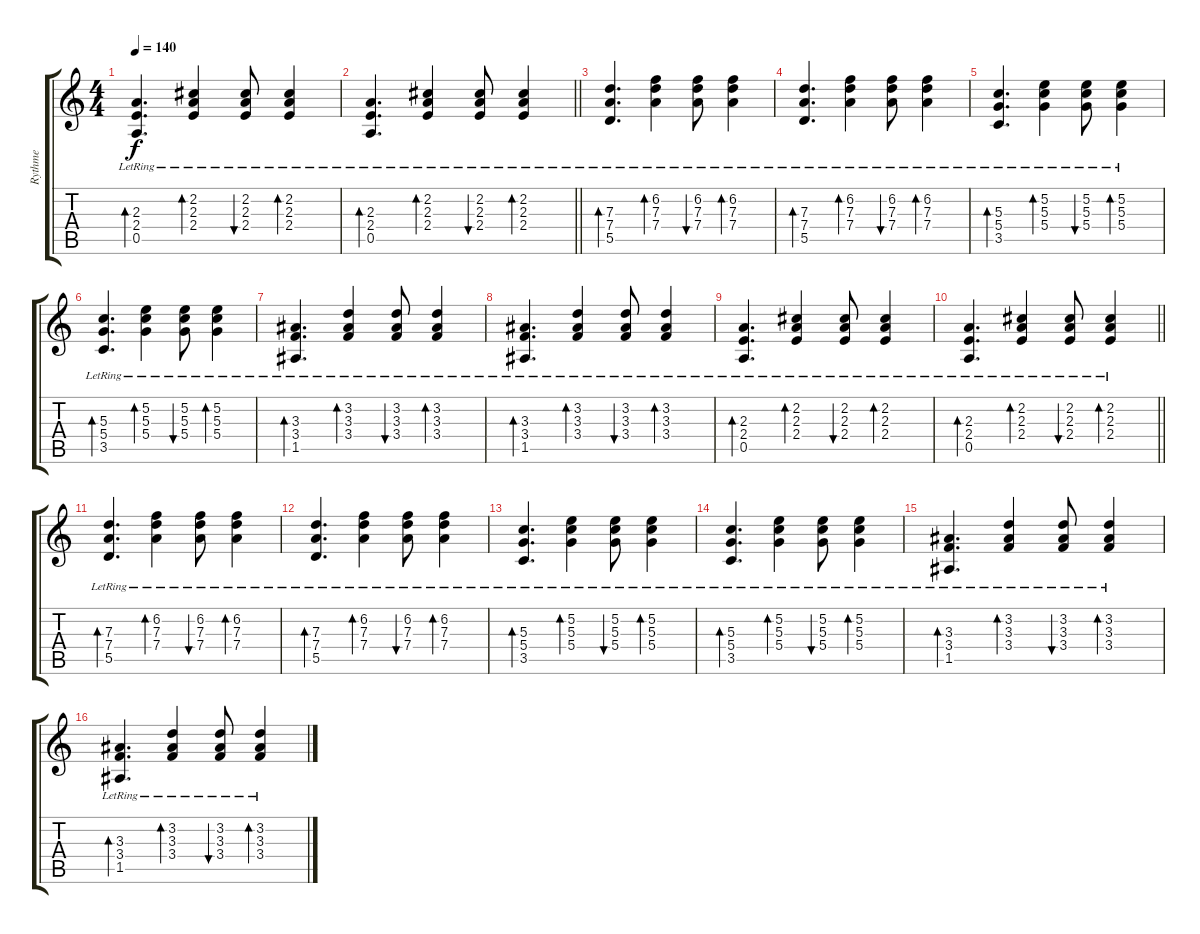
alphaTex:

\track ("Rythme" "Rythme") {instrument overdrivenguitar}
\staff {score tabs}
\tuning (E4 B3 G3 D3 A2 D2) {hide}
\ts (4 4)
\tempo 140
\clef g2
\ks c
(2.3{lr} 2.4{lr} 0.5{lr}).4{d bd 120 dy f} (2.2{lr} 2.3{lr} 2.4{lr}).4{bd 120} (2.2{lr} 2.3{lr} 2.4{lr}).8{bu 480} (2.2{lr} 2.3{lr} 2.4{lr}).4{bd 60} |
\barLineRight lightlight
(2.3{lr} 2.4{lr} 0.5{lr}).4{d bd 120} (2.2{lr} 2.3{lr} 2.4{lr}).4{bd 120} (2.2{lr} 2.3{lr} 2.4{lr}).8{bu 480} (2.2{lr} 2.3{lr} 2.4{lr}).4{bd 60} |
\section ("" " ")
(7.3{lr} 7.4{lr} 5.5{lr}).4{d bd 120} (6.2{lr} 7.3{lr} 7.4{lr}).4{bd 120} (6.2{lr} 7.3{lr} 7.4{lr}).8{bu 480} (6.2{lr} 7.3{lr} 7.4{lr}).4{bd 60} |
(7.3{lr} 7.4{lr} 5.5{lr}).4{d bd 120} (6.2{lr} 7.3{lr} 7.4{lr}).4{bd 120} (6.2{lr} 7.3{lr} 7.4{lr}).8{bu 480} (6.2{lr} 7.3{lr} 7.4{lr}).4{bd 60} |
(5.3{lr} 5.4{lr} 3.5{lr}).4{d bd 120} (5.2{lr} 5.3{lr} 5.4{lr}).4{bd 120} (5.2{lr} 5.3{lr} 5.4{lr}).8{bu 480} (5.2{lr} 5.3{lr} 5.4{lr}).4{bd 60} |
(5.3{lr} 5.4{lr} 3.5{lr}).4{d bd 120} (5.2{lr} 5.3{lr} 5.4{lr}).4{bd 120} (5.2{lr} 5.3{lr} 5.4{lr}).8{bu 480} (5.2{lr} 5.3{lr} 5.4{lr}).4{bd 60} |
(3.3{lr} 3.4{lr} 1.5{lr}).4{d bd 120} (3.2{lr} 3.3{lr} 3.4{lr}).4{bd 120} (3.2{lr} 3.3{lr} 3.4{lr}).8{bu 480} (3.2{lr} 3.3{lr} 3.4{lr}).4{bd 60} |
(3.3{lr} 3.4{lr} 1.5{lr}).4{d bd 120} (3.2{lr} 3.3{lr} 3.4{lr}).4{bd 120} (3.2{lr} 3.3{lr} 3.4{lr}).8{bu 480} (3.2{lr} 3.3{lr} 3.4{lr}).4{bd 60} |
(2.3{lr} 2.4{lr} 0.5{lr}).4{d bd 120} (2.2{lr} 2.3{lr} 2.4{lr}).4{bd 120} (2.2{lr} 2.3{lr} 2.4{lr}).8{bu 480} (2.2{lr} 2.3{lr} 2.4{lr}).4{bd 60} |
\barLineRight lightlight
(2.3{lr} 2.4{lr} 0.5{lr}).4{d bd 120} (2.2{lr} 2.3{lr} 2.4{lr}).4{bd 120} (2.2{lr} 2.3{lr} 2.4{lr}).8{bu 480} (2.2{lr} 2.3{lr} 2.4{lr}).4{bd 60} |
\section ("" " ")
(7.3{lr} 7.4{lr} 5.5{lr}).4{d bd 120} (6.2{lr} 7.3{lr} 7.4{lr}).4{bd 120} (6.2{lr} 7.3{lr} 7.4{lr}).8{bu 480} (6.2{lr} 7.3{lr} 7.4{lr}).4{bd 60} |
(7.3{lr} 7.4{lr} 5.5{lr}).4{d bd 120} (6.2{lr} 7.3{lr} 7.4{lr}).4{bd 120} (6.2{lr} 7.3{lr} 7.4{lr}).8{bu 480} (6.2{lr} 7.3{lr} 7.4{lr}).4{bd 60} |
(5.3{lr} 5.4{lr} 3.5{lr}).4{d bd 120} (5.2{lr} 5.3{lr} 5.4{lr}).4{bd 120} (5.2{lr} 5.3{lr} 5.4{lr}).8{bu 480} (5.2{lr} 5.3{lr} 5.4{lr}).4{bd 60} |
(5.3{lr} 5.4{lr} 3.5{lr}).4{d bd 120} (5.2{lr} 5.3{lr} 5.4{lr}).4{bd 120} (5.2{lr} 5.3{lr} 5.4{lr}).8{bu 480} (5.2{lr} 5.3{lr} 5.4{lr}).4{bd 60} |
(3.3{lr} 3.4{lr} 1.5{lr}).4{d bd 120} (3.2{lr} 3.3{lr} 3.4{lr}).4{bd 120} (3.2{lr} 3.3{lr} 3.4{lr}).8{bu 480} (3.2{lr} 3.3{lr} 3.4{lr}).4{bd 60} |
(3.3{lr} 3.4{lr} 1.5{lr}).4{d bd 120} (3.2{lr} 3.3{lr} 3.4{lr}).4{bd 120} (3.2{lr} 3.3{lr} 3.4{lr}).8{bu 480} (3.2{lr} 3.3{lr} 3.4{lr}).4{bd 60}
